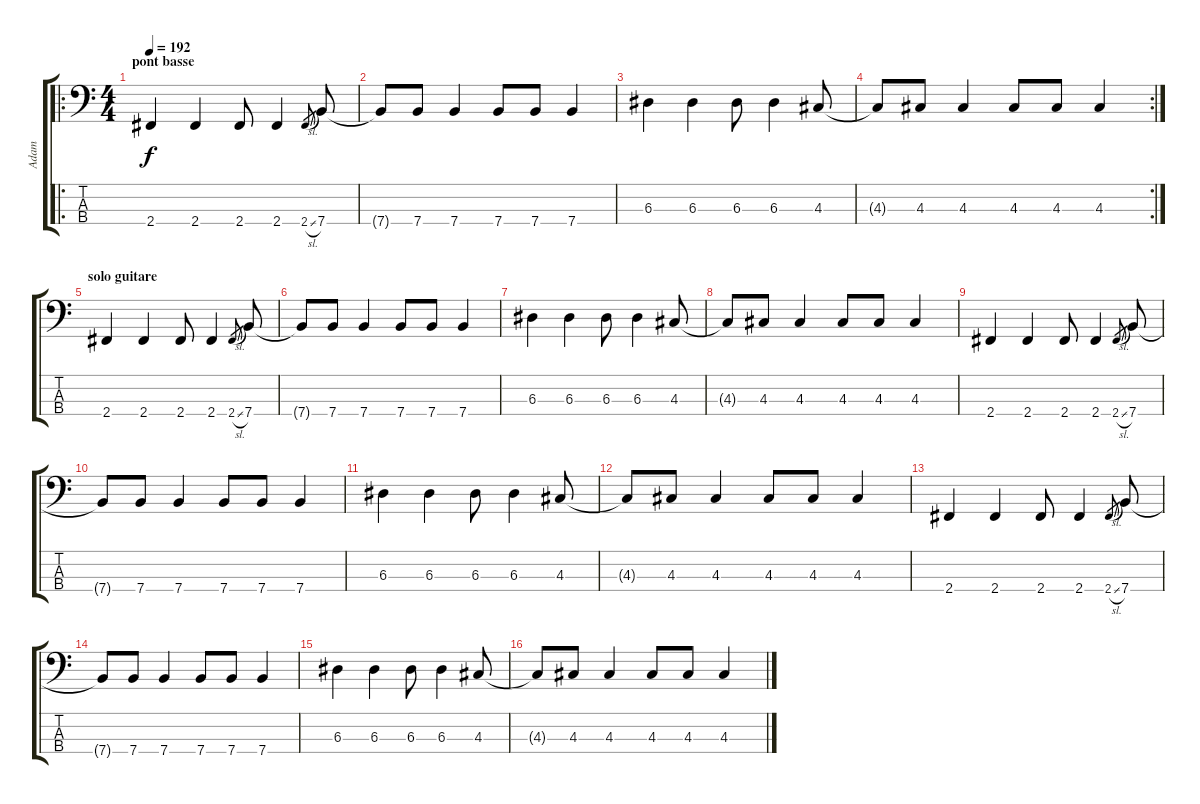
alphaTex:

\track ("Adam" "Adam") {instrument electricbassfinger}
\staff {score tabs}
\tuning (G2 D2 A1 E1) {hide}
\ro
\ts (4 4)
\section ("" "pont basse")
\tempo 192
\clef f4
\ks c
2.4.4{dy f} 2.4.4 2.4.8 2.4.4 2.4{sl}.8{gr} 7.4.8 |
7.4{t}.8 7.4.8 7.4.4 7.4.8 7.4.8 7.4.4 |
6.3.4 6.3.4 6.3.8 6.3.4 4.3.8 |
\rc 2
4.3{t}.8 4.3.8 4.3.4 4.3.8 4.3.8 4.3.4 |
\section ("" "solo guitare")
2.4.4 2.4.4 2.4.8 2.4.4 2.4{sl}.8{gr} 7.4.8 |
7.4{t}.8 7.4.8 7.4.4 7.4.8 7.4.8 7.4.4 |
6.3.4 6.3.4 6.3.8 6.3.4 4.3.8 |
4.3{t}.8 4.3.8 4.3.4 4.3.8 4.3.8 4.3.4 |
2.4.4 2.4.4 2.4.8 2.4.4 2.4{sl}.8{gr} 7.4.8 |
7.4{t}.8 7.4.8 7.4.4 7.4.8 7.4.8 7.4.4 |
6.3.4 6.3.4 6.3.8 6.3.4 4.3.8 |
4.3{t}.8 4.3.8 4.3.4 4.3.8 4.3.8 4.3.4 |
2.4.4 2.4.4 2.4.8 2.4.4 2.4{sl}.8{gr} 7.4.8 |
7.4{t}.8 7.4.8 7.4.4 7.4.8 7.4.8 7.4.4 |
6.3.4 6.3.4 6.3.8 6.3.4 4.3.8 |
4.3{t}.8 4.3.8 4.3.4 4.3.8 4.3.8 4.3.4
